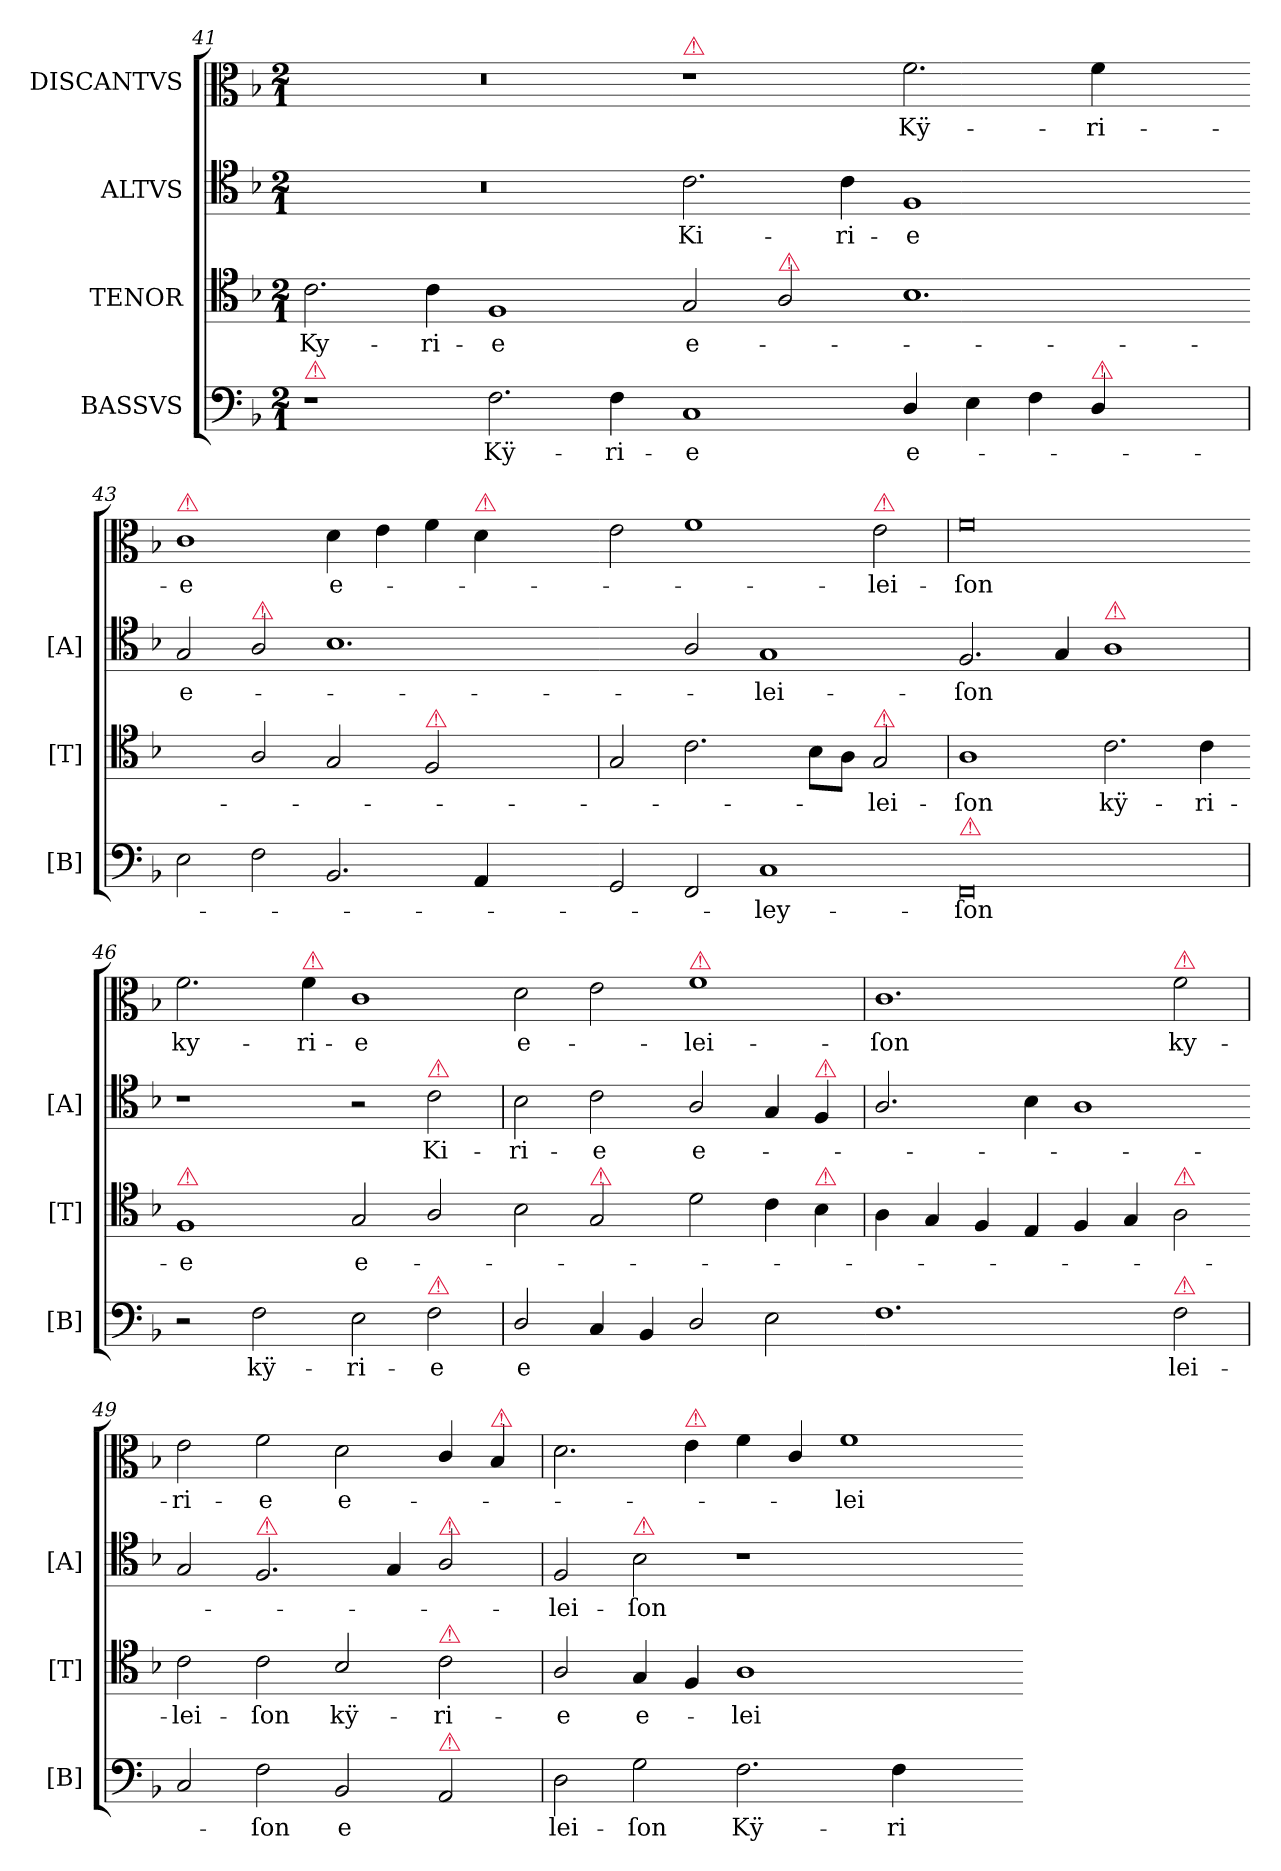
**kern	**text	**kern	**text	**kern	**text	**kern	**text
*part4	*part4	*part3	*part3	*part2	*part2	*part1	*part1
*staff4	*staff4	*staff3	*staff3	*staff2	*staff2	*staff1	*staff1
*I"BASSVS	*	*I"TENOR	*	*I"ALTVS	*	*I"DISCANTVS	*
*I'[B]	*	*I'[T]	*	*I'[A]	*	*	*
*clefF4	*	*clefC4	*	*clefC4	*	*clefC3	*
*k[b-]	*	*k[b-]	*	*k[b-]	*	*k[b-]	*
*M2/1	*	*M2/1	*	*M2/1	*	*M2/1	*
=41	=41	=41	=41	=41	=41	=41	=41
!LO:TX:a:color=crimson:t=⚠	!	!	!	!	!	!	!
1r	.	2.c\	Ky-	0r	.	0r	.
.	.	4c\	-ri-	.	.	.	.
2.F\	Kӱ-	1F	-e	.	.	.	.
4F\	-ri-	.	.	.	.	.	.
=42-	=42-	=42-	=42-	=42-	=42-	=42-	=42-
!	!	!	!	!	!	!LO:TX:a:color=crimson:t=⚠	!
1C	-e	2G/	e-	2.c\	Ki-	1r	.
!	!	!LO:TX:a:color=crimson:t=⚠	!	!	!	!	!
.	.	2A/	.	.	.	.	.
.	.	.	.	4c\	-ri-	.	.
4D/	e-	1.B-	.	1F	-e	2.f\	Kӱ-
4E\	.	.	.	.	.	.	.
4F\	.	.	.	.	.	.	.
!LO:TX:a:color=crimson:t=⚠	!	!	!	!	!	!	!
4D/	.	.	.	.	.	4f\	-ri-
2ryy	.	.	.	2ryy	.	2ryy	.
=43	=43-	=43-	=43-	=43-	=43-	=43-	=43-
!	!	!	!	!	!	!LO:TX:a:color=crimson:t=⚠	!
2E\	.	2ryy	.	2G/	e-	1c	-e
!	!	!	!	!LO:TX:a:color=crimson:t=⚠	!	!	!
2F\	.	2A/	.	2A/	.	.	.
2.BB-/	.	2G/	.	1.B-	.	4d\	e-
.	.	.	.	.	.	4e\	.
!	!	!LO:TX:a:color=crimson:t=⚠	!	!	!	!	!
.	.	2F/	.	.	.	4f\	.
!	!	!	!	!	!	!LO:TX:a:color=crimson:t=⚠	!
4AA/	.	.	.	.	.	4d\	.
2ryy	.	2ryy	.	.	.	2ryy	.
=44-	=44-	=44	=44-	=44-	=44-	=44-	=44-
2GG/	.	2G/	.	2ryy	.	2e\	.
2FF/	.	2.c\	.	2A/	.	1f	.
1C	-ley-	.	.	1G	-lei-	.	.
.	.	8B-\L	.	.	.	.	.
.	.	8A\J	.	.	.	.	.
!	!	!	!	!	!	!LO:TX:a:color=crimson:t=⚠	!
!	!	!LO:TX:a:color=crimson:t=⚠	!	!	!	!	!
.	.	2G/	-lei-	.	.	2e\	-lei-
=45-	=45	=45	=45	=45-	=45	=45	=45
!LO:TX:a:color=crimson:t=⚠	!	!	!	!	!	!	!
0FF	-ſon	1A	-ſon	2.F/	-ſon	0f	-ſon
.	.	.	.	4G/	.	.	.
!	!	!	!	!LO:TX:a:color=crimson:t=⚠	!	!	!
.	.	2.c\	kӱ-	1A	.	.	.
.	.	4c\	-ri-	.	.	.	.
=46	=46-	=46-	=46-	=46	=46-	=46-	=46-
!	!	!LO:TX:a:color=crimson:t=⚠	!	!	!	!	!
2r	.	1F	-e	1r	.	2.f\	ky-
2F\	kӱ-	.	.	.	.	.	.
!	!	!	!	!	!	!LO:TX:a:color=crimson:t=⚠	!
.	.	.	.	.	.	4f\	-ri-
2E\	-ri-	2G/	e-	2r	.	1c	-e
!	!	!	!	!LO:TX:a:color=crimson:t=⚠	!	!	!
!LO:TX:a:color=crimson:t=⚠	!	!	!	!	!	!	!
2F\	-e	2A/	.	2c\	Ki-	.	.
=47	=47-	=47-	=47-	=47	=47-	=47-	=47-
2D/	e	2B-\	.	2B-\	-ri-	2d\	e-
!	!	!LO:TX:a:color=crimson:t=⚠	!	!	!	!	!
4C/	.	2G/	.	2c\	-e	2e\	.
4BB-/	.	.	.	.	.	.	.
!	!	!	!	!	!	!LO:TX:a:color=crimson:t=⚠	!
2D/	.	2d\	.	2A/	e-	1f	-lei-
2E\	.	4c\	.	4G/	.	.	.
!	!	!	!	!LO:TX:a:color=crimson:t=⚠	!	!	!
!	!	!LO:TX:a:color=crimson:t=⚠	!	!	!	!	!
.	.	4B-\	.	4F/	.	.	.
=48-	=48	=48	=48	=48	=48	=48	=48
1.F	.	4A\	.	2.A/	.	1.c	-ſon
.	.	4G/	.	.	.	.	.
.	.	4F/	.	.	.	.	.
.	.	4E/	.	4B-\	.	.	.
.	.	4F/	.	1A	.	.	.
.	.	4G/	.	.	.	.	.
!	!	!	!	!	!	!LO:TX:a:color=crimson:t=⚠	!
!	!	!LO:TX:a:color=crimson:t=⚠	!	!	!	!	!
!LO:TX:a:color=crimson:t=⚠	!	!	!	!	!	!	!
2F\	lei-	2A\	.	.	.	2f\	ky-
=49	=49	=49-	=49	=49-	=49	=49	=49
2C/	.	2c\	-lei-	2G/	.	2e\	-ri-
!	!	!	!	!LO:TX:a:color=crimson:t=⚠	!	!	!
2F\	-ſon	2c\	-ſon	2.F/	.	2f\	-e
2BB-/	e	2B-/	kӱ-	.	.	2d\	e-
.	.	.	.	4G/	.	.	.
!	!	!	!	!LO:TX:a:color=crimson:t=⚠	!	!	!
!	!	!LO:TX:a:color=crimson:t=⚠	!	!	!	!	!
!LO:TX:a:color=crimson:t=⚠	!	!	!	!	!	!	!
2AA/	.	2c\	-ri-	2A/	.	4c/	.
!	!	!	!	!	!	!LO:TX:a:color=crimson:t=⚠	!
.	.	.	.	.	.	4B-/	.
=50	=50	=50	=50	=50	=50	=50	=50
2D\	lei-	2A/	-e	2F/	-lei-	2.d\	.
!	!	!	!	!LO:TX:a:color=crimson:t=⚠	!	!	!
2G\	-ſon	4G/	e-	2B-\	-ſon	.	.
!	!	!	!	!	!	!LO:TX:a:color=crimson:t=⚠	!
.	.	4F/	.	.	.	4e\	.
2.F\	Kӱ-	1A	-lei-	1r	.	4f\	.
.	.	.	.	.	.	4c/	.
.	.	.	.	.	.	1f\	-lei-
4F\	-ri-	.	.	.	.	.	.
2ryy	.	2ryy	.	2ryy	.	.	.
=-	=-	=-	=-	=-	=-	=-	=-
*-	*-	*-	*-	*-	*-	*-	*-
